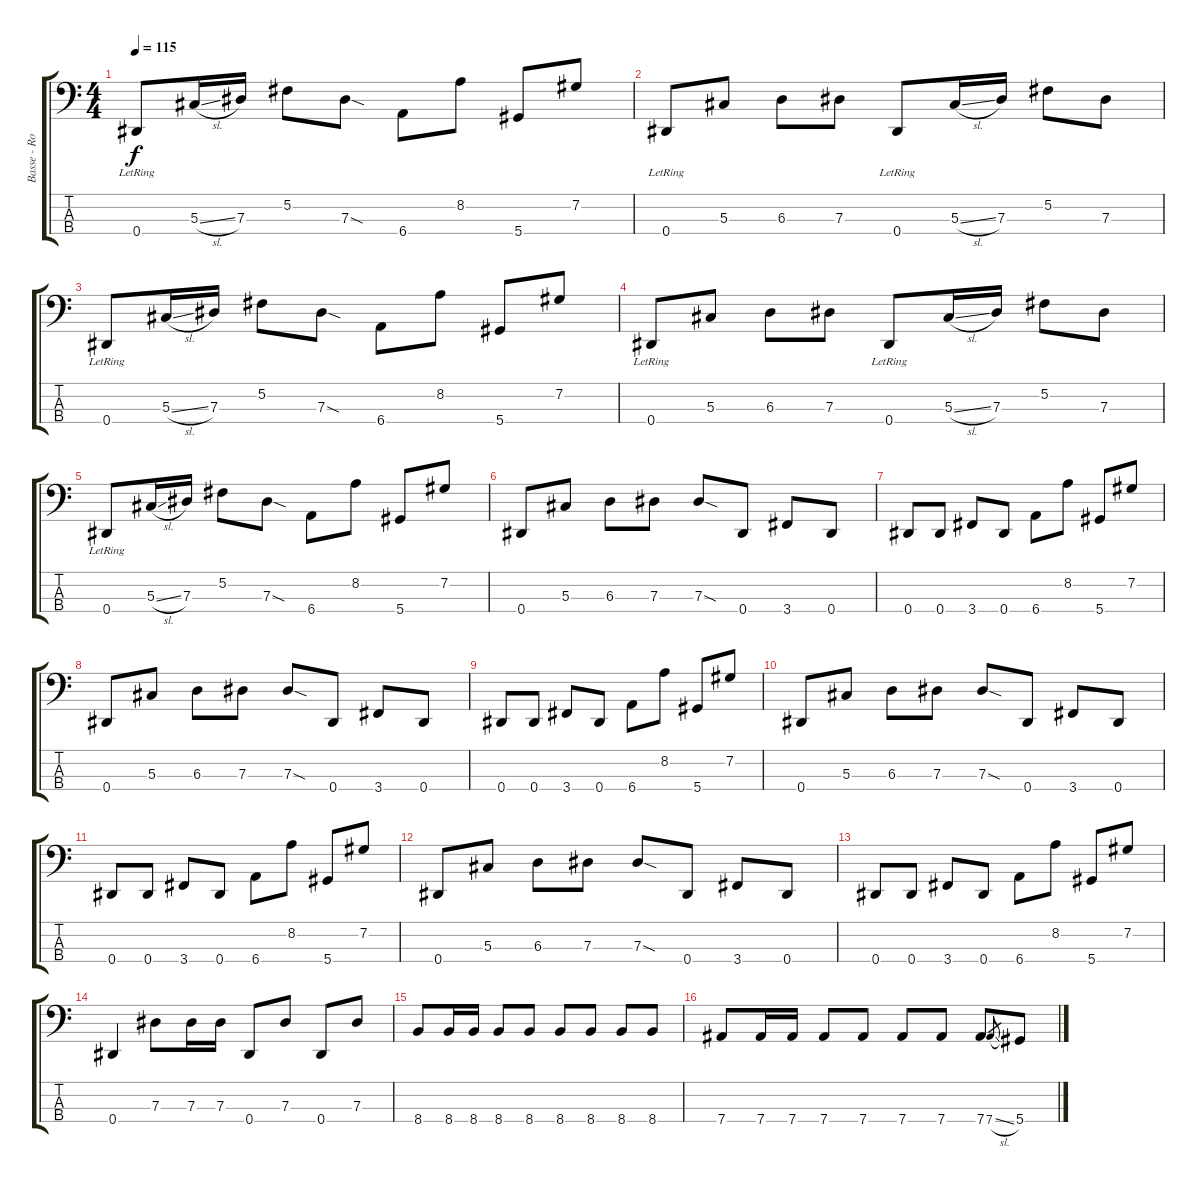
\track ("Basse - Robert Trujillo" "Basse - Ro") {instrument electricbasspick}
\staff {score tabs}
\tuning (Gb2 Db2 Ab1 Eb1) {hide}
\ts (4 4)
\tempo 115
\clef f4
\ks c
0.4{lr}.8{dy f} 5.3{sl}.16 7.3.16 5.2.8 7.3{sod}.8 6.4.8 8.2.8 5.4.8 7.2.8 |
0.4{lr}.8 5.3.8 6.3.8 7.3.8 0.4{lr}.8 5.3{sl}.16 7.3.16 5.2.8 7.3.8 |
0.4{lr}.8 5.3{sl}.16 7.3.16 5.2.8 7.3{sod}.8 6.4.8 8.2.8 5.4.8 7.2.8 |
0.4{lr}.8 5.3.8 6.3.8 7.3.8 0.4{lr}.8 5.3{sl}.16 7.3.16 5.2.8 7.3.8 |
0.4{lr}.8 5.3{sl}.16 7.3.16 5.2.8 7.3{sod}.8 6.4.8 8.2.8 5.4.8 7.2.8 |
0.4.8 5.3.8 6.3.8 7.3.8 7.3{sod}.8 0.4.8 3.4.8 0.4.8 |
0.4.8 0.4.8 3.4.8 0.4.8 6.4.8 8.2.8 5.4.8 7.2.8 |
0.4.8 5.3.8 6.3.8 7.3.8 7.3{sod}.8 0.4.8 3.4.8 0.4.8 |
0.4.8 0.4.8 3.4.8 0.4.8 6.4.8 8.2.8 5.4.8 7.2.8 |
0.4.8 5.3.8 6.3.8 7.3.8 7.3{sod}.8 0.4.8 3.4.8 0.4.8 |
0.4.8 0.4.8 3.4.8 0.4.8 6.4.8 8.2.8 5.4.8 7.2.8 |
0.4.8 5.3.8 6.3.8 7.3.8 7.3{sod}.8 0.4.8 3.4.8 0.4.8 |
0.4.8 0.4.8 3.4.8 0.4.8 6.4.8 8.2.8 5.4.8 7.2.8 |
0.4.4 7.3.8 7.3.16 7.3.16 0.4.8 7.3.8 0.4.8 7.3.8 |
8.4.8 8.4.16 8.4.16 8.4.8 8.4.8 8.4.8 8.4.8 8.4.8 8.4.8 |
7.4.8 7.4.16 7.4.16 7.4.8 7.4.8 7.4.8 7.4.8 7.4.8 7.4{sl}.8{gr} 5.4.8
